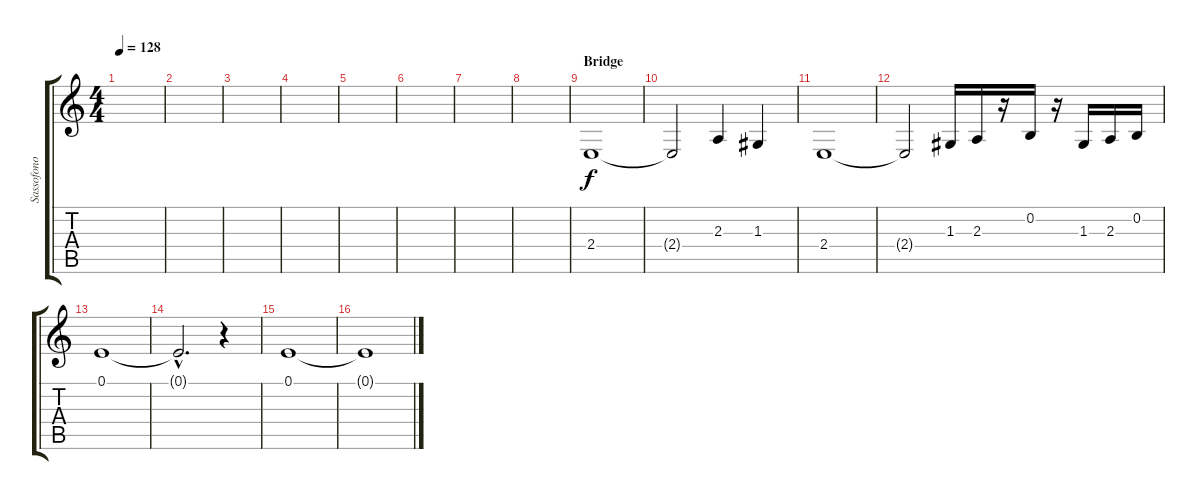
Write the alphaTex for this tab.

\track ("Sassofono" "Sassofono") {instrument altosax}
\staff {score tabs}
\tuning (E4 B3 G3 D3 A2 E2) {hide}
\ts (4 4)
\tempo 128
\clef g2
\ks c
|
|
|
|
|
|
|
|
\section ("" "Bridge")
2.4.1 |
2.4{t}.2 2.3.4 1.3.4 |
2.4.1 |
2.4{t}.2 1.3.16 2.3.16 r.16 0.2.16 r.16 1.3.16 2.3.16 0.2.16 |
0.1.1 |
0.1{hac t}.2{d} r.4 |
0.1.1 |
0.1{t}.1{volume 16}
